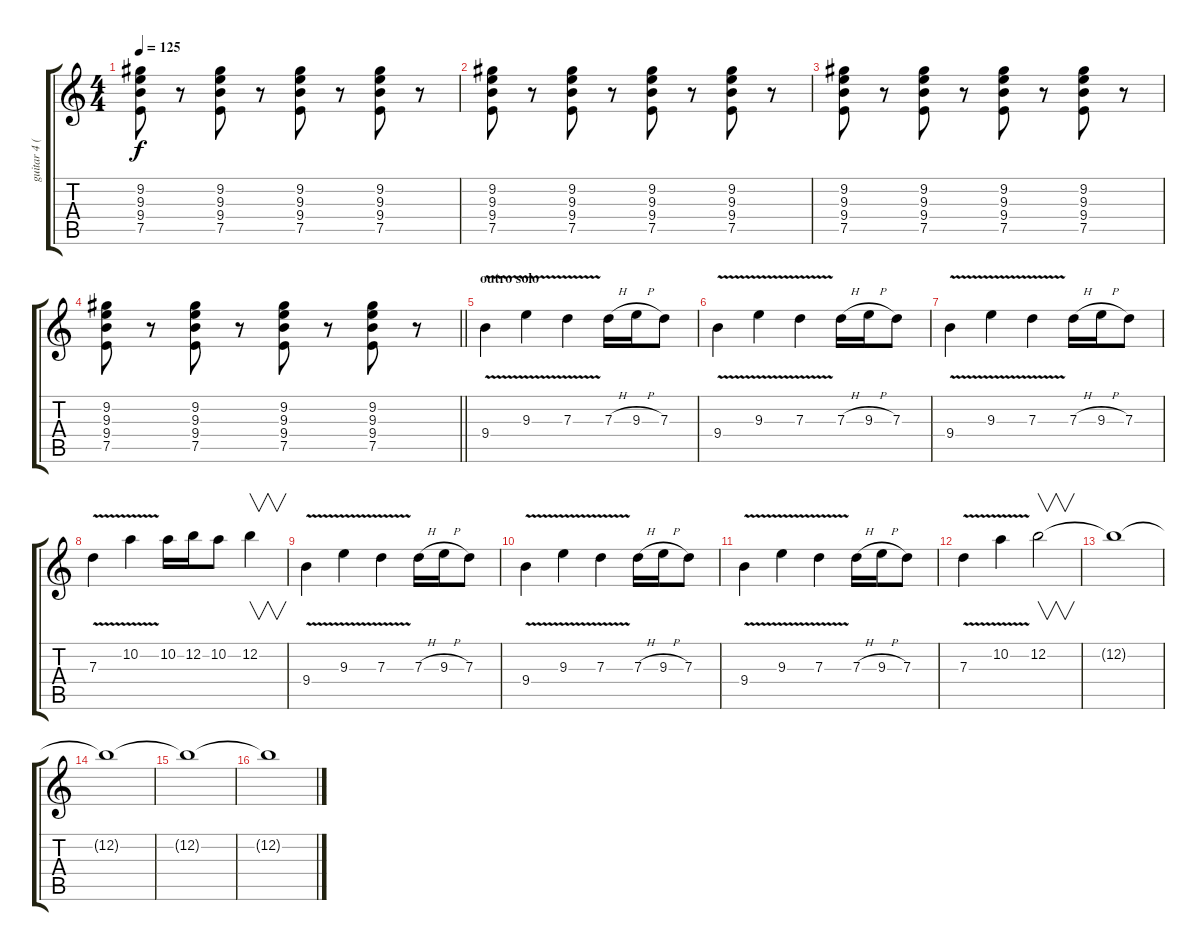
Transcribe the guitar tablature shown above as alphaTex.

\track ("guitar 4 (solo)" "guitar 4 (") {instrument distortionguitar}
\staff {score tabs}
\tuning (E4 B3 G3 D3 A2 E2) {hide}
\ts (4 4)
\tempo 125
\clef g2
\ks c
(9.2 9.3 9.4 7.5).8{dy f} r.8 (9.2 9.3 9.4 7.5).8 r.8 (9.2 9.3 9.4 7.5).8 r.8 (9.2 9.3 9.4 7.5).8 r.8 |
(9.2 9.3 9.4 7.5).8 r.8 (9.2 9.3 9.4 7.5).8 r.8 (9.2 9.3 9.4 7.5).8 r.8 (9.2 9.3 9.4 7.5).8 r.8 |
(9.2 9.3 9.4 7.5).8 r.8 (9.2 9.3 9.4 7.5).8 r.8 (9.2 9.3 9.4 7.5).8 r.8 (9.2 9.3 9.4 7.5).8 r.8 |
\barLineRight lightlight
(9.2 9.3 9.4 7.5).8 r.8 (9.2 9.3 9.4 7.5).8 r.8 (9.2 9.3 9.4 7.5).8 r.8 (9.2 9.3 9.4 7.5).8 r.8 |
\section ("" "outro solo")
9.4{v}.4{volume 16 balance 8} 9.3{v}.4 7.3{v}.4 7.3{h}.16 9.3{h}.16 7.3.8 |
9.4{v}.4 9.3{v}.4 7.3{v}.4 7.3{h}.16 9.3{h}.16 7.3.8 |
9.4{v}.4 9.3{v}.4 7.3{v}.4 7.3{h}.16 9.3{h}.16 7.3.8 |
7.3{v}.4 10.2{v}.4 10.2.16 12.2.16 10.2.8 12.2.4{v} |
9.4{v}.4 9.3{v}.4 7.3{v}.4 7.3{h}.16 9.3{h}.16 7.3.8 |
9.4{v}.4 9.3{v}.4 7.3{v}.4 7.3{h}.16 9.3{h}.16 7.3.8 |
9.4{v}.4 9.3{v}.4 7.3{v}.4 7.3{h}.16 9.3{h}.16 7.3.8 |
7.3{v}.4 10.2{v}.4 12.2.2{v} |
12.2{t}.1 |
12.2{t}.1 |
12.2{t}.1 |
12.2{t}.1
